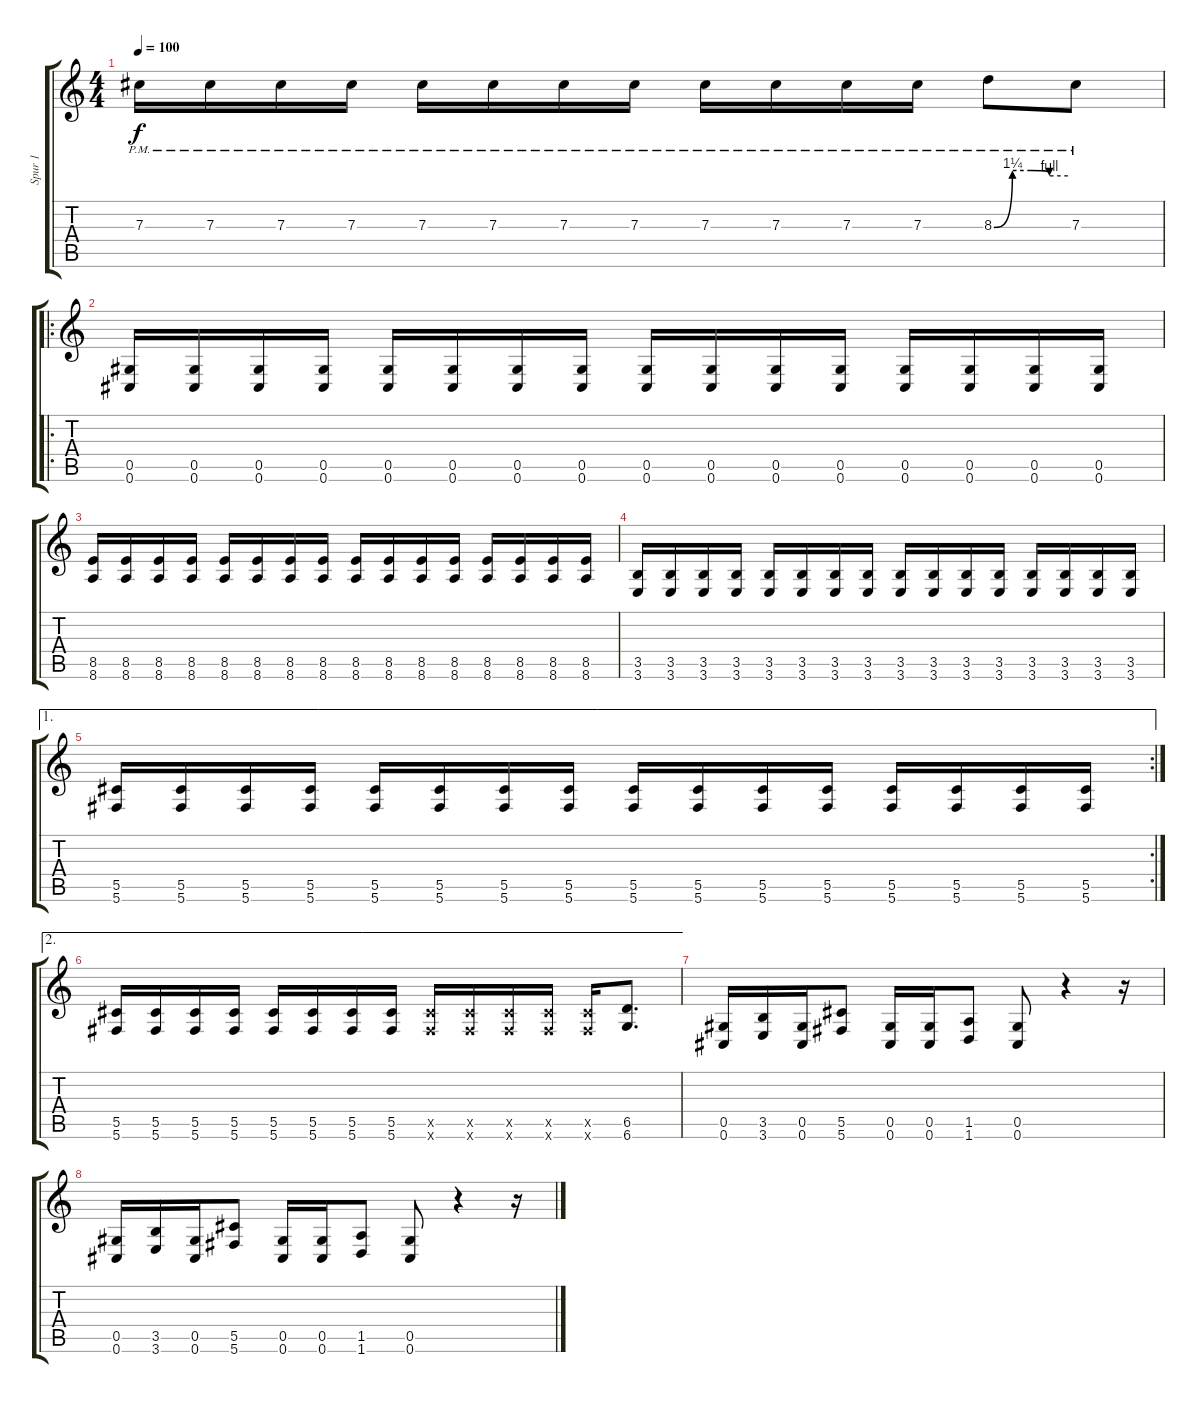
\track ("Spur 1" "Spur 1") {instrument overdrivenguitar}
\staff {score tabs}
\tuning (Eb4 Bb3 Gb3 Db3 Ab2 Db2) {hide}
\ts (4 4)
\tempo 100
\clef g2
\ks c
7.3{pm}.16{dy f} 7.3{pm}.16 7.3{pm}.16 7.3{pm}.16 7.3{pm}.16 7.3{pm}.16 7.3{pm}.16 7.3{pm}.16 7.3{pm}.16 7.3{pm}.16 7.3{pm}.16 7.3{pm}.16 8.3{be (custom 0 0 15 5 30 5 45 4 60 4) pm}.8 7.3{pm}.8 |
\ro
(0.5 0.6).16 (0.5 0.6).16 (0.5 0.6).16 (0.5 0.6).16 (0.5 0.6).16 (0.5 0.6).16 (0.5 0.6).16 (0.5 0.6).16 (0.5 0.6).16 (0.5 0.6).16 (0.5 0.6).16 (0.5 0.6).16 (0.5 0.6).16 (0.5 0.6).16 (0.5 0.6).16 (0.5 0.6).16 |
(8.5 8.6).16 (8.5 8.6).16 (8.5 8.6).16 (8.5 8.6).16 (8.5 8.6).16 (8.5 8.6).16 (8.5 8.6).16 (8.5 8.6).16 (8.5 8.6).16 (8.5 8.6).16 (8.5 8.6).16 (8.5 8.6).16 (8.5 8.6).16 (8.5 8.6).16 (8.5 8.6).16 (8.5 8.6).16 |
(3.5 3.6).16 (3.5 3.6).16 (3.5 3.6).16 (3.5 3.6).16 (3.5 3.6).16 (3.5 3.6).16 (3.5 3.6).16 (3.5 3.6).16 (3.5 3.6).16 (3.5 3.6).16 (3.5 3.6).16 (3.5 3.6).16 (3.5 3.6).16 (3.5 3.6).16 (3.5 3.6).16 (3.5 3.6).16 |
\ae 1
\rc 2
(5.5 5.6).16 (5.5 5.6).16 (5.5 5.6).16 (5.5 5.6).16 (5.5 5.6).16 (5.5 5.6).16 (5.5 5.6).16 (5.5 5.6).16 (5.5 5.6).16 (5.5 5.6).16 (5.5 5.6).16 (5.5 5.6).16 (5.5 5.6).16 (5.5 5.6).16 (5.5 5.6).16 (5.5 5.6).16 |
\ae 2
(5.5 5.6).16 (5.5 5.6).16 (5.5 5.6).16 (5.5 5.6).16 (5.5 5.6).16 (5.5 5.6).16 (5.5 5.6).16 (5.5 5.6).16 (5.5{x} 5.6{x}).16 (5.5{x} 5.6{x}).16 (5.5{x} 5.6{x}).16 (5.5{x} 5.6{x}).16 (5.5{x} 5.6{x}).16 (6.5 6.6).8{d} |
(0.5 0.6).16 (3.5 3.6).16 (0.5 0.6).16 (5.5 5.6).8 (0.5 0.6).16 (0.5 0.6).16 (1.5 1.6).8 (0.5 0.6).8 r.4 r.16 |
(0.5 0.6).16 (3.5 3.6).16 (0.5 0.6).16 (5.5 5.6).8 (0.5 0.6).16 (0.5 0.6).16 (1.5 1.6).8 (0.5 0.6).8 r.4 r.16
